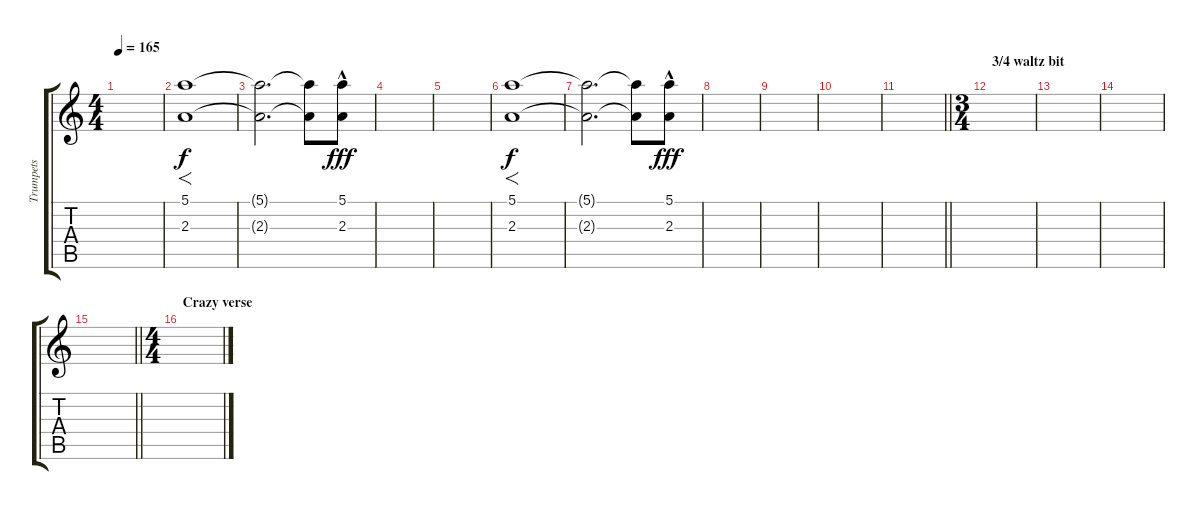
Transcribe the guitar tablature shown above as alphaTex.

\track ("Trumpets" "Trumpets") {instrument overdrivenguitar}
\staff {score tabs}
\tuning (E4 B3 G3 D3 A2 E2) {hide}
\ts (4 4)
\tempo 165
\clef g2
\ks c
|
(5.1 2.3).1{f dy f} |
(5.1{t} 2.3{t}).2{d} (5.1{t} 2.3{t}).8 (5.1 2.3{hac}).8{dy fff} |
|
|
(5.1 2.3).1{f dy f} |
(5.1{t} 2.3{t}).2{d} (5.1{t} 2.3{t}).8 (5.1 2.3{hac}).8{dy fff} |
|
|
|
\barLineRight lightlight
|
\ts (3 4)
\section ("" "3/4 waltz bit")
|
|
|
\barLineRight lightlight
|
\ts (4 4)
\section ("" "Crazy verse")
